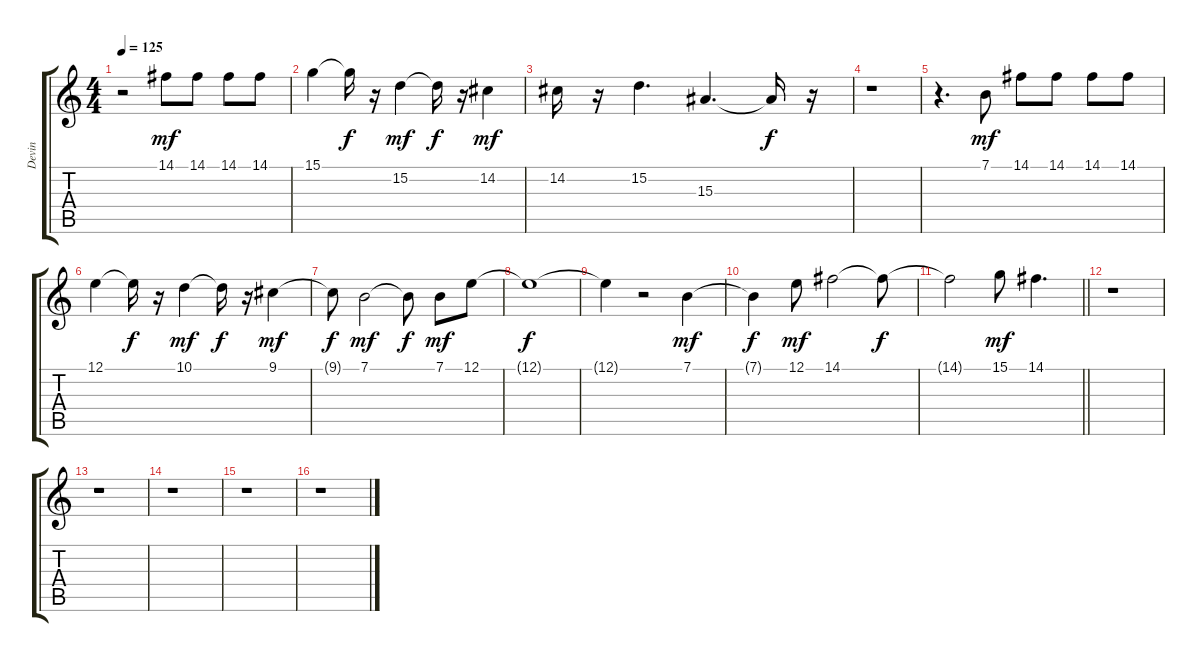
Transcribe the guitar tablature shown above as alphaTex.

\track ("Devin" "Devin") {instrument brasssection}
\staff {score tabs}
\tuning (E4 B3 G3 D3 A2 E2) {hide}
\ts (4 4)
\tempo 125
\clef g2
\ks c
r.2{dy f} 14.1.8{dy mf} 14.1.8 14.1.8 14.1.8 |
15.1.4 15.1{t}.16{dy f} r.16 15.2.4{dy mf} 15.2{t}.16{dy f} r.16 14.2.4{dy mf} |
14.2.16 r.16 15.2.4{d} 15.3.4{d} 15.3{t}.16{dy f} r.16 |
r.1 |
r.4{d} 7.1.8{dy mf} 14.1.8 14.1.8 14.1.8 14.1.8 |
12.1.4 12.1{t}.16{dy f} r.16 10.1.4{dy mf} 10.1{t}.16{dy f} r.16 9.1.4{dy mf} |
9.1{t}.8{dy f} 7.1.2{dy mf} 7.1{t}.8{dy f} 7.1.8{dy mf} 12.1.8 |
12.1{t}.1{dy f} |
12.1{t}.4 r.2 7.1.4{dy mf} |
7.1{t}.4{dy f} 12.1.8{dy mf} 14.1.2 14.1{t}.8{dy f} |
\barLineRight lightlight
14.1{t}.2 15.1.8{dy mf} 14.1.4{d} |
r.1 |
r.1 |
r.1 |
r.1 |
r.1
